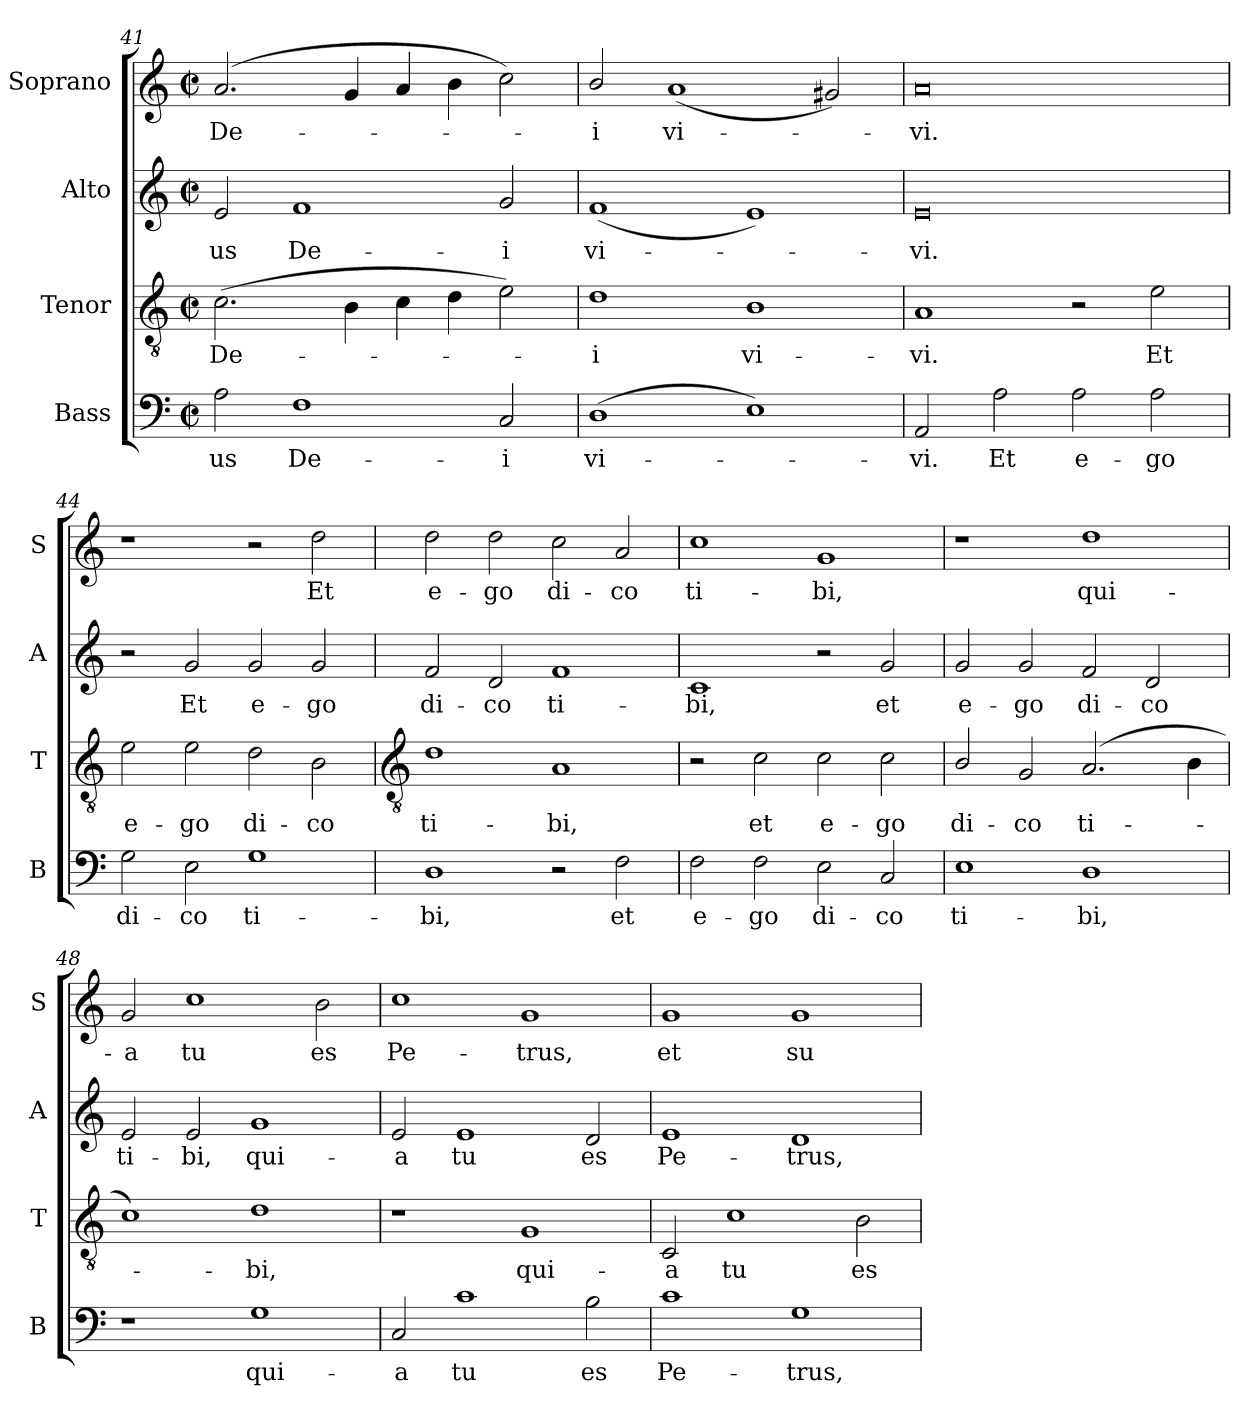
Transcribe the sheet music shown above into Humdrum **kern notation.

**kern	**text	**kern	**text	**kern	**text	**kern	**text
*part4	*part4	*part3	*part3	*part2	*part2	*part1	*part1
*staff4	*staff4	*staff3	*staff3	*staff2	*staff2	*staff1	*staff1
*I"Bass	*	*I"Tenor	*	*I"Alto	*	*I"Soprano	*
*I'B	*	*I'T	*	*I'A	*	*I'S	*
*clefF4	*	*clefGv2	*	*clefG2	*	*clefG2	*
*k[]	*	*k[]	*	*k[]	*	*k[]	*
*C:	*	*C:	*	*C:	*	*C:	*
*M4/2	*	*M4/2	*	*M4/2	*	*M4/2	*
*met(c|)	*	*met(c|)	*	*met(c|)	*	*met(c|)	*
=41	=41	=41	=41	=41	=41	=41	=41
!	!LO:LY:b	!	!LO:LY:b	!	!LO:LY:b	!	!LO:LY:b
2A	-us	(>2.c	De-	2e	-us	(>2.a	De-
!	!LO:LY:b	!	!	!	!LO:LY:b	!	!
1F	De-	.	.	1f	De-	.	.
.	.	4B	.	.	.	4g	.
.	.	4c	.	.	.	4a	.
.	.	4d	.	.	.	4b	.
!	!LO:LY:b	!	!	!	!LO:LY:b	!	!
2C	-i	2e)	.	2g	-i	2cc)	.
=42	=42	=42	=42	=42	=42	=42	=42
!	!LO:LY:b	!	!LO:LY:b	!	!LO:LY:b	!	!LO:LY:b
(>1D	vi-	1d	i	(<1f	vi-	2b/	i
!	!	!	!	!	!	!	!LO:LY:b
.	.	.	.	.	.	(<1a	vi-
!	!	!	!LO:LY:b	!	!	!	!
1E)	.	1B	vi-	1e)	.	.	.
.	.	.	.	.	.	2g#X)	.
=43	=43	=43	=43	=43	=43	=43	=43
!	!LO:LY:b	!	!LO:LY:b	!	!LO:LY:b	!	!LO:LY:b
2AA	vi.	1A	-vi.	0e	vi.	0a	vi.
!	!LO:LY:b	!	!	!	!	!	!
2A	Et	.	.	.	.	.	.
!	!LO:LY:b	!	!	!	!	!	!
2A	e-	2r	.	.	.	.	.
!	!LO:LY:b	!	!LO:LY:b	!	!	!	!
2A	-go	2e	Et	.	.	.	.
=44	=44	=44	=44	=44	=44	=44	=44
!	!LO:LY:b	!	!LO:LY:b	!	!	!	!
2G	di-	2e	e-	2r	.	1r	.
!	!LO:LY:b	!	!LO:LY:b	!	!LO:LY:b	!	!
2E	-co	2e	-go	2g	Et	.	.
!	!LO:LY:b	!	!LO:LY:b	!	!LO:LY:b	!	!
1G	ti-	2d	di-	2g	e-	2r	.
!	!	!	!LO:LY:b	!	!LO:LY:b	!	!LO:LY:b
.	.	2B	-co	2g	-go	2dd	Et
!!LO:LB:g=z
=45	=45	=45	=45	=45	=45	=45	=45
*	*	*clefGv2	*	*	*	*	*
!	!LO:LY:b	!	!LO:LY:b	!	!LO:LY:b	!	!LO:LY:b
1D	-bi,	1d	ti-	2f	di-	2dd	e-
!	!	!	!	!	!LO:LY:b	!	!LO:LY:b
.	.	.	.	2d	-co	2dd	-go
!	!	!	!LO:LY:b	!	!LO:LY:b	!	!LO:LY:b
2r	.	1A	-bi,	1f	ti-	2cc	di-
!	!LO:LY:b	!	!	!	!	!	!LO:LY:b
2F	et	.	.	.	.	2a	-co
=46	=46	=46	=46	=46	=46	=46	=46
!	!LO:LY:b	!	!	!	!LO:LY:b	!	!LO:LY:b
2F	e-	2r	.	1c	-bi,	1cc	ti-
!	!LO:LY:b	!	!LO:LY:b	!	!	!	!
2F	-go	2c	et	.	.	.	.
!	!LO:LY:b	!	!LO:LY:b	!	!	!	!LO:LY:b
2E	di-	2c	e-	2r	.	1g	-bi,
!	!LO:LY:b	!	!LO:LY:b	!	!LO:LY:b	!	!
2C	-co	2c	-go	2g	et	.	.
=47	=47	=47	=47	=47	=47	=47	=47
!	!LO:LY:b	!	!LO:LY:b	!	!LO:LY:b	!	!
1E	ti-	2B/	di-	2g	e-	1r	.
!	!	!	!LO:LY:b	!	!LO:LY:b	!	!
.	.	2G	-co	2g	-go	.	.
!	!LO:LY:b	!	!LO:LY:b	!	!LO:LY:b	!	!LO:LY:b
1D	-bi,	(>2.A	ti-	2f	di-	1dd	qui-
!	!	!	!	!	!LO:LY:b	!	!
.	.	.	.	2d	-co	.	.
.	.	4B	.	.	.	.	.
=48	=48	=48	=48	=48	=48	=48	=48
!	!	!	!	!	!LO:LY:b	!	!LO:LY:b
1r	.	1c)	.	2e	ti-	2g	-a
!	!	!	!	!	!LO:LY:b	!	!LO:LY:b
.	.	.	.	2e	-bi,	1cc	tu
!	!LO:LY:b	!	!LO:LY:b	!	!LO:LY:b	!	!
1G	qui-	1d	bi,	1g	qui-	.	.
!	!	!	!	!	!	!	!LO:LY:b
.	.	.	.	.	.	2b	es
=49	=49	=49	=49	=49	=49	=49	=49
!	!LO:LY:b	!	!	!	!LO:LY:b	!	!LO:LY:b
2C	-a	1r	.	2e	-a	1cc	Pe-
!	!LO:LY:b	!	!	!	!LO:LY:b	!	!
1c	tu	.	.	1e	tu	.	.
!	!	!	!LO:LY:b	!	!	!	!LO:LY:b
.	.	1G	qui-	.	.	1g	-trus,
!	!LO:LY:b	!	!	!	!LO:LY:b	!	!
2B	es	.	.	2d	es	.	.
=50	=50	=50	=50	=50	=50	=50	=50
!	!LO:LY:b	!	!LO:LY:b	!	!LO:LY:b	!	!LO:LY:b
1c	Pe-	2C	-a	1e	Pe-	1g	et
!	!	!	!LO:LY:b	!	!	!	!
.	.	1c	tu	.	.	.	.
!	!LO:LY:b	!	!	!	!LO:LY:b	!	!LO:LY:b
1G	-trus,	.	.	1d	-trus,	1g	su-
!	!	!	!LO:LY:b	!	!	!	!
.	.	2B	es	.	.	.	.
=	=	=	=	=	=	=	=
*-	*-	*-	*-	*-	*-	*-	*-
